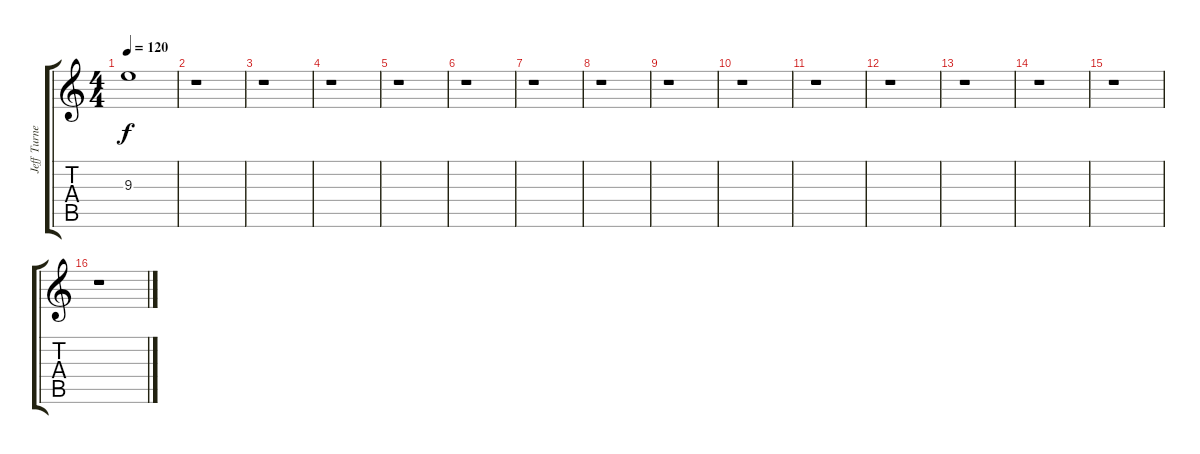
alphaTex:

\track ("Jeff Turner" "Jeff Turne") {instrument acousticguitarsteel}
\staff {score tabs}
\tuning (E4 B3 G3 D3 A2 E2) {hide}
\ts (4 4)
\tempo 120
\clef g2
\ks c
9.3{t}.1{dy f} |
r.1 |
r.1 |
r.1 |
r.1 |
r.1 |
r.1 |
r.1 |
r.1 |
r.1 |
r.1 |
r.1 |
r.1 |
r.1 |
r.1 |
r.1
